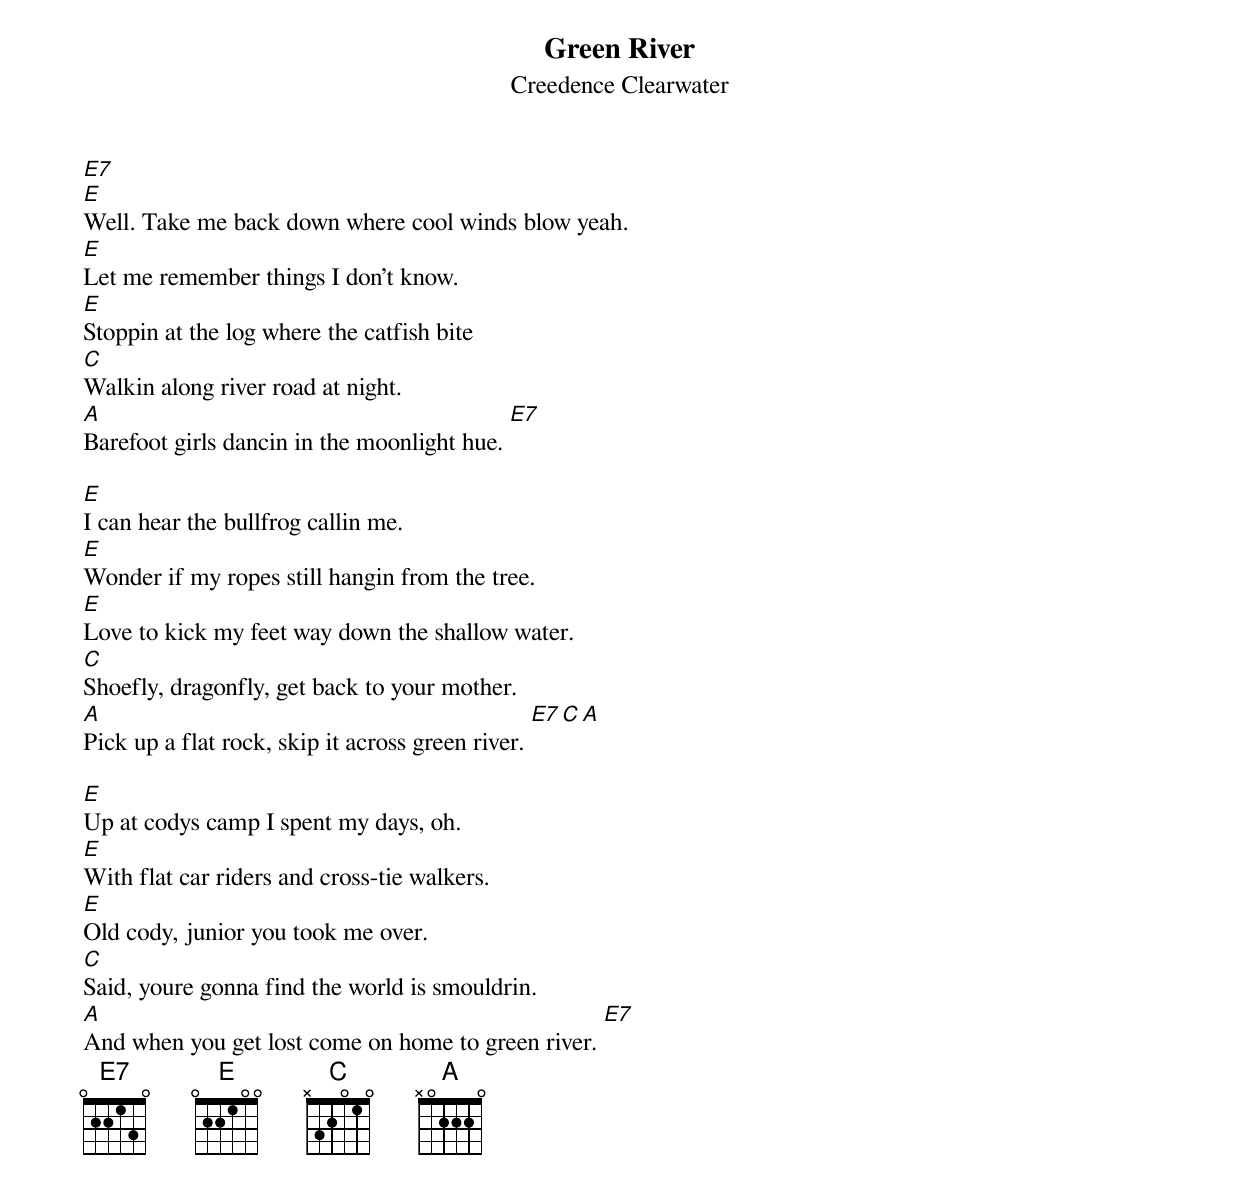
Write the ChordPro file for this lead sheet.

{t:Green River}
{subtitle:Creedence Clearwater}
[E7]
[E]Well. Take me back down where cool winds blow yeah.
[E]Let me remember things I don't know.
[E]Stoppin at the log where the catfish bite
[C]Walkin along river road at night.
[A]Barefoot girls dancin in the moonlight hue. [E7]

[E]I can hear the bullfrog callin me.
[E]Wonder if my ropes still hangin from the tree.
[E]Love to kick my feet way down the shallow water.
[C]Shoefly, dragonfly, get back to your mother.
[A]Pick up a flat rock, skip it across green river. [E7][C][A]

[E]Up at codys camp I spent my days, oh.
[E]With flat car riders and cross-tie walkers.
[E]Old cody, junior you took me over.
[C]Said, youre gonna find the world is smouldrin.
[A]And when you get lost come on home to green river. [E7]
